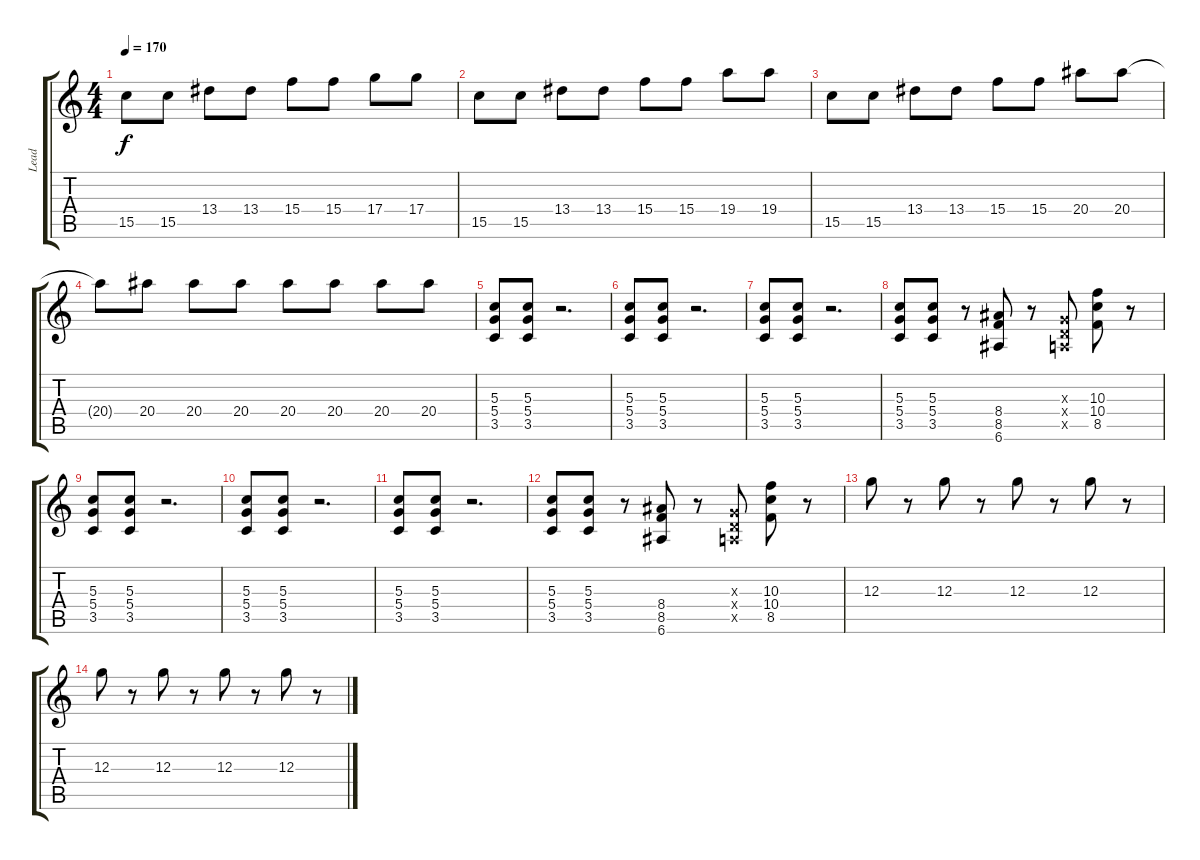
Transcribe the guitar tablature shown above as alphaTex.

\track ("Lead" "Lead") {instrument overdrivenguitar}
\staff {score tabs}
\tuning (E4 B3 G3 D3 A2 E2) {hide}
\ts (4 4)
\tempo 170
\clef g2
\ks c
15.5.8{dy f} 15.5.8 13.4.8 13.4.8 15.4.8 15.4.8 17.4.8 17.4.8 |
15.5.8 15.5.8 13.4.8 13.4.8 15.4.8 15.4.8 19.4.8 19.4.8 |
15.5.8 15.5.8 13.4.8 13.4.8 15.4.8 15.4.8 20.4.8 20.4.8 |
20.4{t}.8 20.4.8 20.4.8 20.4.8 20.4.8 20.4.8 20.4.8 20.4.8 |
(5.3 5.4 3.5).8 (5.3 5.4 3.5).8 r.2{d} |
(5.3 5.4 3.5).8 (5.3 5.4 3.5).8 r.2{d} |
(5.3 5.4 3.5).8 (5.3 5.4 3.5).8 r.2{d} |
(5.3 5.4 3.5).8 (5.3 5.4 3.5).8 r.8 (8.4 8.5 6.6).8 r.8 (0.3{x} 0.4{x} 0.5{x}).8 (10.3 10.4 8.5).8 r.8 |
(5.3 5.4 3.5).8 (5.3 5.4 3.5).8 r.2{d} |
(5.3 5.4 3.5).8 (5.3 5.4 3.5).8 r.2{d} |
(5.3 5.4 3.5).8 (5.3 5.4 3.5).8 r.2{d} |
(5.3 5.4 3.5).8 (5.3 5.4 3.5).8 r.8 (8.4 8.5 6.6).8 r.8 (0.3{x} 0.4{x} 0.5{x}).8 (10.3 10.4 8.5).8 r.8 |
12.3.8 r.8 12.3.8 r.8 12.3.8 r.8 12.3.8 r.8 |
12.3.8 r.8 12.3.8 r.8 12.3.8 r.8 12.3.8 r.8
